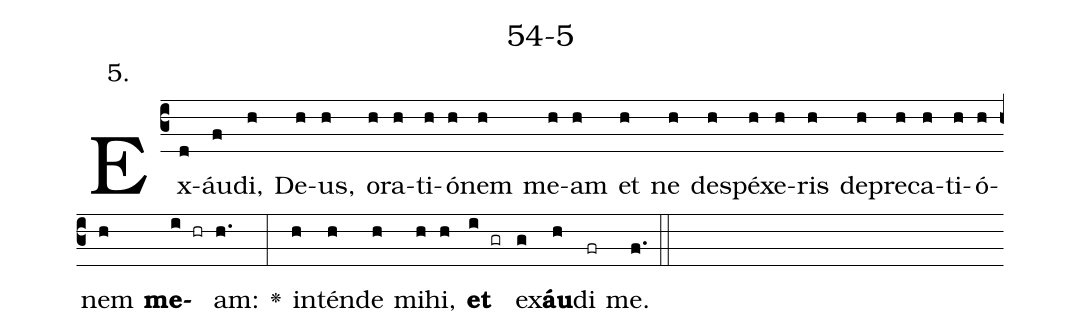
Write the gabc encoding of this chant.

name: 54-5;
annotation: 5.;
%%
(c3)Ex(d)áu(f)di,(h) De(h)us,(h) o(h)ra(h)ti(h)ó(h)nem(h) me(h)am(h) et(h) ne(h) de(h)spé(h)xe(h)ris(h) de(h)pre(h)ca(h)ti(h)ó(h)nem(h) <b>me</b>(i hr)am:(h.) <v>\greheightstar</v>(:) in(h)tén(h)de(h) mi(h)hi,(h) <b>et</b>(i gr) ex(g)<b>áu</b>(h)di(fr) me.(f.) (::)


%E(h) u(h) o(i) u(g) a(h) e.(f.) (::)
